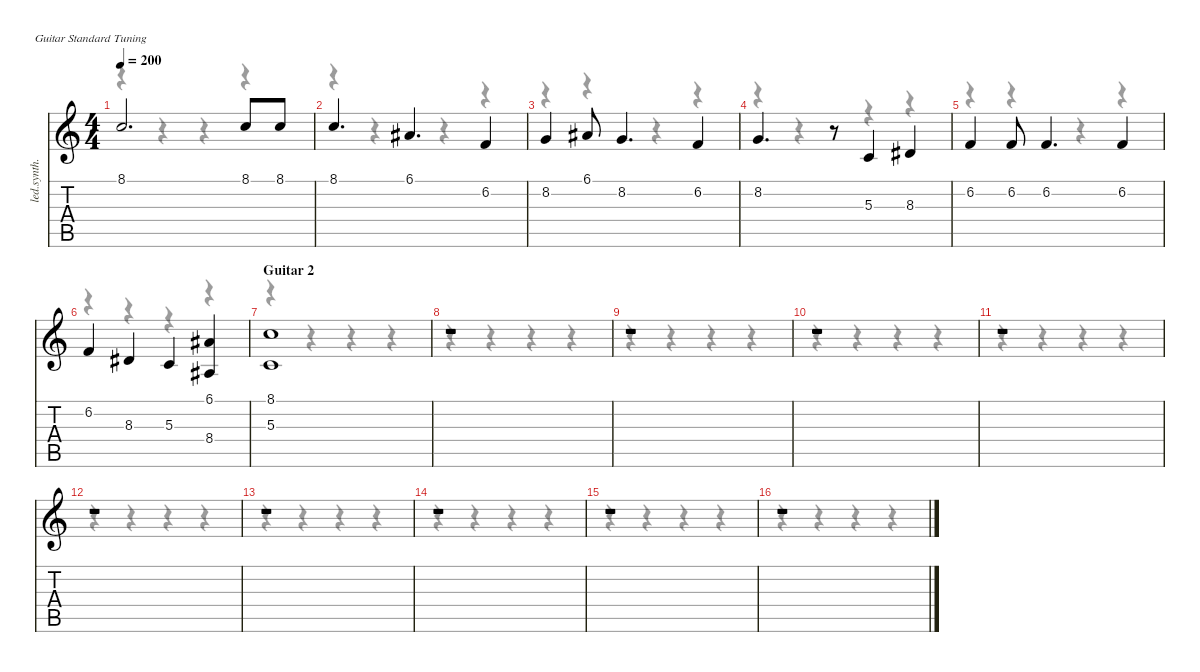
\hideDynamics
\bracketExtendMode nobrackets
\otherSystemsTrackNameOrientation horizontal
\track ("Vocals" "led.synth.") {instrument lead2sawtooth}
\staff {score tabs}
\tuning (E4 B3 G3 D3 A2 E2)
\voice
\ts (4 4)
\scale
1.07665
\tempo 200
\accidentals auto
\clef g2
\ottava regular
\simile none
\ks c
8.1.2{d dy f beam Up} 8.1.8{beam Up} 8.1.8{beam Up} |
\scale
0.988084 8.1.4{d beam Up} 6.1{acc #}.4{d beam Up} 6.2.4{beam Up} |
\scale
0.988084 8.2.4{beam Up} 6.1{acc #}.8{beam Up} 8.2.4{d beam Up} 6.2.4{beam Up} |
\scale
0.988084 8.2.4{d beam Up} r.8{beam Up} 5.3.4{beam Up} 8.3{acc #}.4{beam Up} |
\scale
0.973373 6.2.4{beam Up} 6.2.8{beam Up} 6.2.4{d beam Up} 6.2.4{beam Up} |
\scale
0.98573 6.2.4{beam Up} 8.3{acc #}.4{beam Up} 5.3.4{beam Up} (6.1{acc #} 8.4{acc #}).4{dy mp beam Up} |
\section ("" "Guitar 2")
\scale
1.08361 (8.1 5.3).1{beam Up} |
\scale
0.980336 r.1{beam Up} |
\scale
0.980336 r.1{beam Up} |
\scale
0.980336 r.1{beam Up} |
\scale
0.995047 r.1{beam Up} |
\scale
0.980336 r.1{beam Up} |
\scale
1.08116 r.1{beam Up} |
\scale
0.977884 r.1{beam Up} |
\scale
0.992595 r.1{beam Up} |
\scale
0.992595 r.1{beam Up}
\voice
\clef g2
\ottava regular
\simile none
\ks c
r.4{dy mf beam Down} r.4{beam Down} r.4{beam Down} r.4{beam Down} |
r.4{beam Down} r.4{beam Down} r.4{beam Down} r.4{beam Down} |
r.4{beam Down} r.4{beam Down} r.4{beam Down} r.4{beam Down} |
r.4{beam Down} r.4{beam Down} r.4{beam Down} r.4{beam Down} |
r.4{beam Down} r.4{beam Down} r.4{beam Down} r.4{beam Down} |
r.4{beam Down} r.4{beam Down} r.4{beam Down} r.4{beam Down} |
r.4{beam Down} r.4{beam Down} r.4{beam Down} r.4{beam Down} |
r.4{beam Down} r.4{beam Down} r.4{beam Down} r.4{beam Down} |
r.4{beam Down} r.4{beam Down} r.4{beam Down} r.4{beam Down} |
r.4{beam Down} r.4{beam Down} r.4{beam Down} r.4{beam Down} |
r.4{beam Down} r.4{beam Down} r.4{beam Down} r.4{beam Down} |
r.4{beam Down} r.4{beam Down} r.4{beam Down} r.4{beam Down} |
r.4{beam Down} r.4{beam Down} r.4{beam Down} r.4{beam Down} |
r.4{beam Down} r.4{beam Down} r.4{beam Down} r.4{beam Down} |
r.4{beam Down} r.4{beam Down} r.4{beam Down} r.4{beam Down} |
r.4{beam Down} r.4{beam Down} r.4{beam Down} r.4{beam Down}
